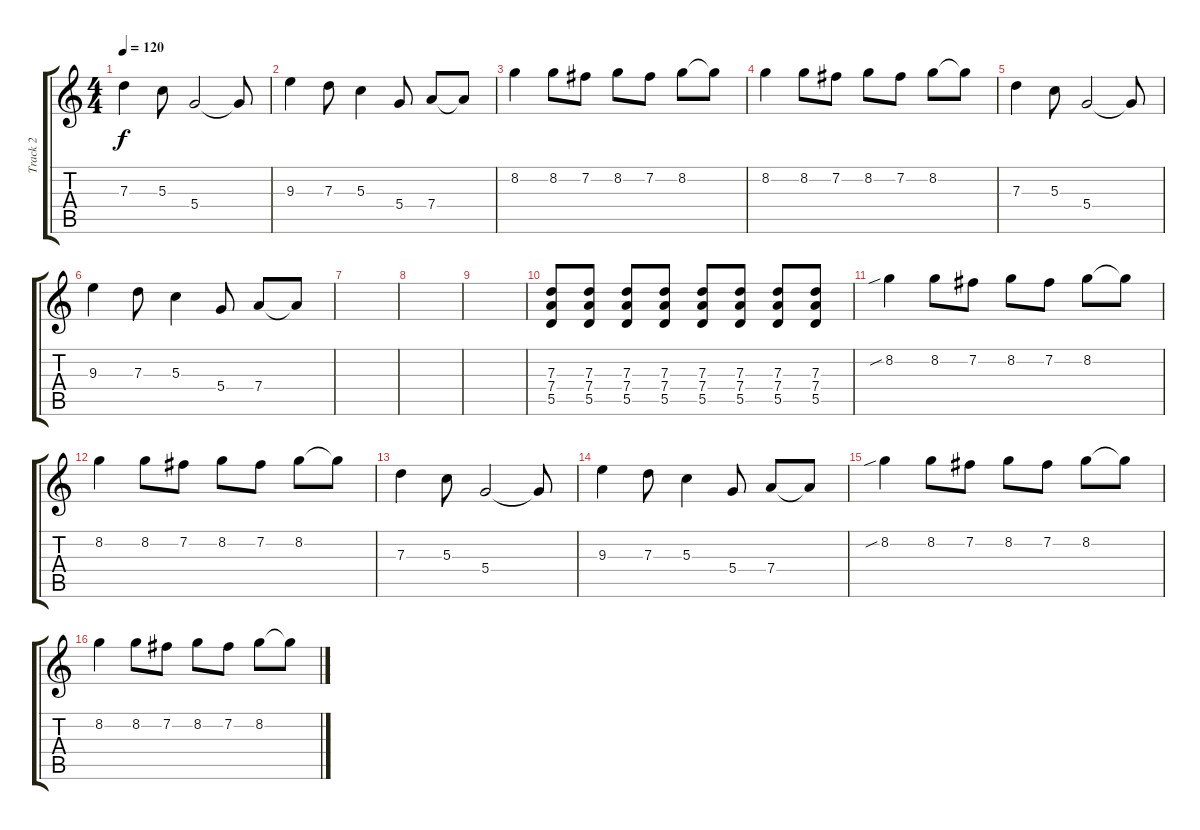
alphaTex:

\track ("Track 2" "Track 2") {instrument distortionguitar}
\staff {score tabs}
\tuning (E4 B3 G3 D3 A2 E2) {hide}
\ts (4 4)
\tempo 120
\clef g2
\ks c
7.3.4{dy f} 5.3.8 5.4.2 5.4{t}.8 |
9.3.4 7.3.8 5.3.4 5.4.8 7.4.8 7.4{t}.8 |
8.2.4 8.2.8 7.2.8 8.2.8 7.2.8 8.2.8 8.2{t}.8 |
8.2.4 8.2.8 7.2.8 8.2.8 7.2.8 8.2.8 8.2{t}.8 |
7.3.4 5.3.8 5.4.2 5.4{t}.8 |
9.3.4 7.3.8 5.3.4 5.4.8 7.4.8 7.4{t}.8 |
|
|
|
(7.3 7.4 5.5).8 (7.3 7.4 5.5).8 (7.3 7.4 5.5).8 (7.3 7.4 5.5).8 (7.3 7.4 5.5).8 (7.3 7.4 5.5).8 (7.3 7.4 5.5).8 (7.3 7.4 5.5).8 |
8.2{sib}.4 8.2.8 7.2.8 8.2.8 7.2.8 8.2.8 8.2{t}.8 |
8.2.4 8.2.8 7.2.8 8.2.8 7.2.8 8.2.8 8.2{t}.8 |
7.3.4 5.3.8 5.4.2 5.4{t}.8 |
9.3.4 7.3.8 5.3.4 5.4.8 7.4.8 7.4{t}.8 |
8.2{sib}.4 8.2.8 7.2.8 8.2.8 7.2.8 8.2.8 8.2{t}.8 |
8.2.4 8.2.8 7.2.8 8.2.8 7.2.8 8.2.8 8.2{t}.8
